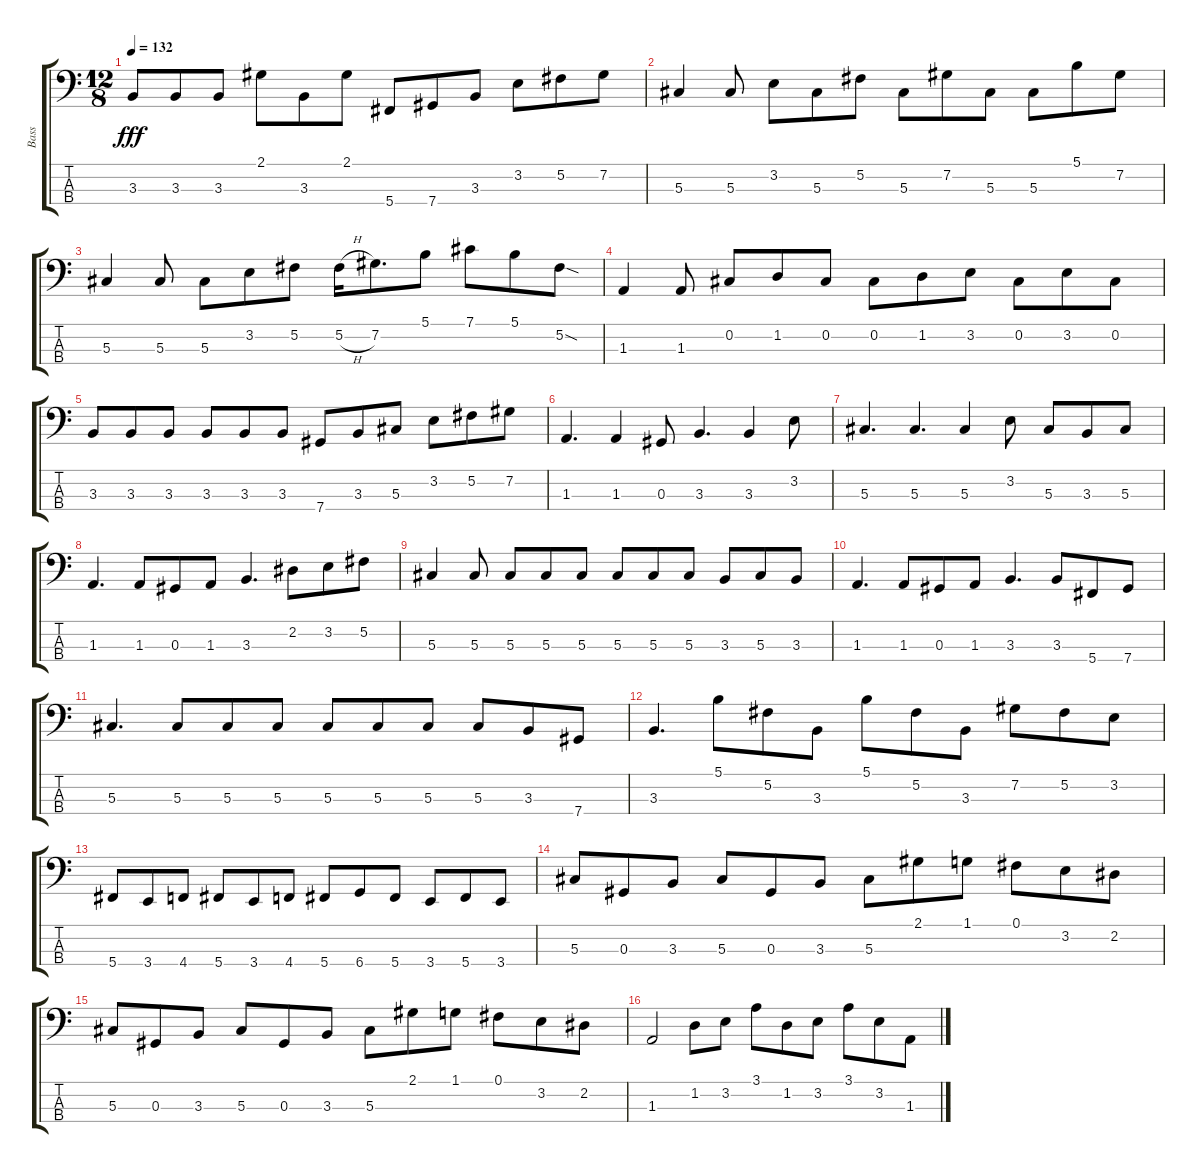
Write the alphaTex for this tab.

\track ("Bass" "Bass") {instrument electricbasspick}
\staff {score tabs}
\tuning (Gb2 Db2 Ab1 Db1) {hide}
\ts (12 8)
\tempo 132
\clef f4
\ks c
3.3.8{dy fff} 3.3.8 3.3.8 2.1.8 3.3.8 2.1.8 5.4.8 7.4.8 3.3.8 3.2.8 5.2.8 7.2.8 |
5.3.4 5.3.8 3.2.8 5.3.8 5.2.8 5.3.8 7.2.8 5.3.8 5.3.8 5.1.8 7.2.8 |
5.3.4 5.3.8 5.3.8 3.2.8 5.2.8 5.2{h}.16 7.2.8{d} 5.1.8 7.1.8 5.1.8 5.2{sod}.8 |
1.3.4 1.3.8 0.2.8 1.2.8 0.2.8 0.2.8 1.2.8 3.2.8 0.2.8 3.2.8 0.2.8 |
3.3.8 3.3.8 3.3.8 3.3.8 3.3.8 3.3.8 7.4.8 3.3.8 5.3.8 3.2.8 5.2.8 7.2.8 |
1.3.4{d} 1.3.4 0.3.8 3.3.4{d} 3.3.4 3.2.8 |
5.3.4{d} 5.3.4{d} 5.3.4 3.2.8 5.3.8 3.3.8 5.3.8 |
1.3.4{d} 1.3.8 0.3.8 1.3.8 3.3.4{d} 2.2.8 3.2.8 5.2.8 |
5.3.4 5.3.8 5.3.8 5.3.8 5.3.8 5.3.8 5.3.8 5.3.8 3.3.8 5.3.8 3.3.8 |
1.3.4{d} 1.3.8 0.3.8 1.3.8 3.3.4{d} 3.3.8 5.4.8 7.4.8 |
5.3.4{d} 5.3.8 5.3.8 5.3.8 5.3.8 5.3.8 5.3.8 5.3.8 3.3.8 7.4.8 |
3.3.4{d} 5.1.8 5.2.8 3.3.8 5.1.8 5.2.8 3.3.8 7.2.8 5.2.8 3.2.8 |
5.4.8 3.4.8 4.4.8 5.4.8 3.4.8 4.4.8 5.4.8 6.4.8 5.4.8 3.4.8 5.4.8 3.4.8 |
5.3.8 0.3.8 3.3.8 5.3.8 0.3.8 3.3.8 5.3.8 2.1.8 1.1.8 0.1.8 3.2.8 2.2.8 |
5.3.8 0.3.8 3.3.8 5.3.8 0.3.8 3.3.8 5.3.8 2.1.8 1.1.8 0.1.8 3.2.8 2.2.8 |
1.3.2 1.2.8 3.2.8 3.1.8 1.2.8 3.2.8 3.1.8 3.2.8 1.3.8
